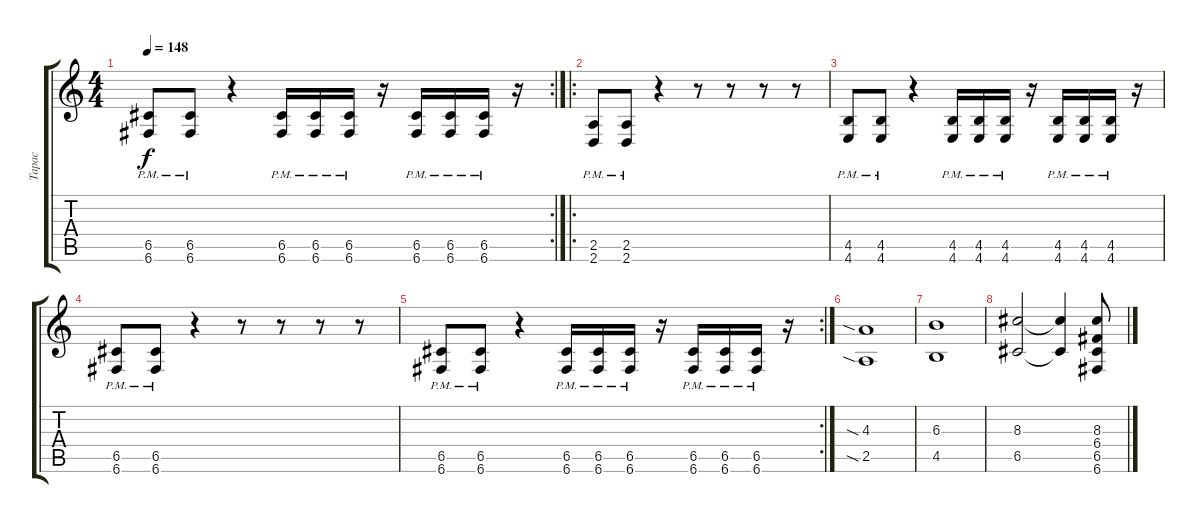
\track ("Тарас" "Тарас") {instrument distortionguitar}
\staff {score tabs}
\tuning (D4 A3 F3 C3 G2 C2) {hide}
\rc 2
\ts (4 4)
\tempo 148
\clef g2
\ks c
(6.5{pm} 6.6{pm}).8{dy f} (6.5{pm} 6.6{pm}).8 r.4 (6.5{pm} 6.6{pm}).16 (6.5{pm} 6.6{pm}).16 (6.5{pm} 6.6{pm}).16 r.16 (6.5{pm} 6.6{pm}).16 (6.5{pm} 6.6{pm}).16 (6.5{pm} 6.6{pm}).16 r.16 |
\ro
(2.5{pm} 2.6{pm}).8 (2.5{pm} 2.6{pm}).8 r.4 r.8 r.8 r.8 r.8 |
(4.5{pm} 4.6{pm}).8 (4.5{pm} 4.6{pm}).8 r.4 (4.5{pm} 4.6{pm}).16 (4.5{pm} 4.6{pm}).16 (4.5{pm} 4.6{pm}).16 r.16 (4.5{pm} 4.6{pm}).16 (4.5{pm} 4.6{pm}).16 (4.5{pm} 4.6{pm}).16 r.16 |
(6.5{pm} 6.6{pm}).8 (6.5{pm} 6.6{pm}).8 r.4 r.8 r.8 r.8 r.8 |
\rc 2
(6.5{pm} 6.6{pm}).8 (6.5{pm} 6.6{pm}).8 r.4 (6.5{pm} 6.6{pm}).16 (6.5{pm} 6.6{pm}).16 (6.5{pm} 6.6{pm}).16 r.16 (6.5{pm} 6.6{pm}).16 (6.5{pm} 6.6{pm}).16 (6.5{pm} 6.6{pm}).16 r.16 |
(4.3{sia} 2.5{sia}).1 |
(6.3 4.5).1 |
(8.3 6.5).2 (8.3{t} 6.5{t}).4 (8.3 6.4 6.5 6.6).8
